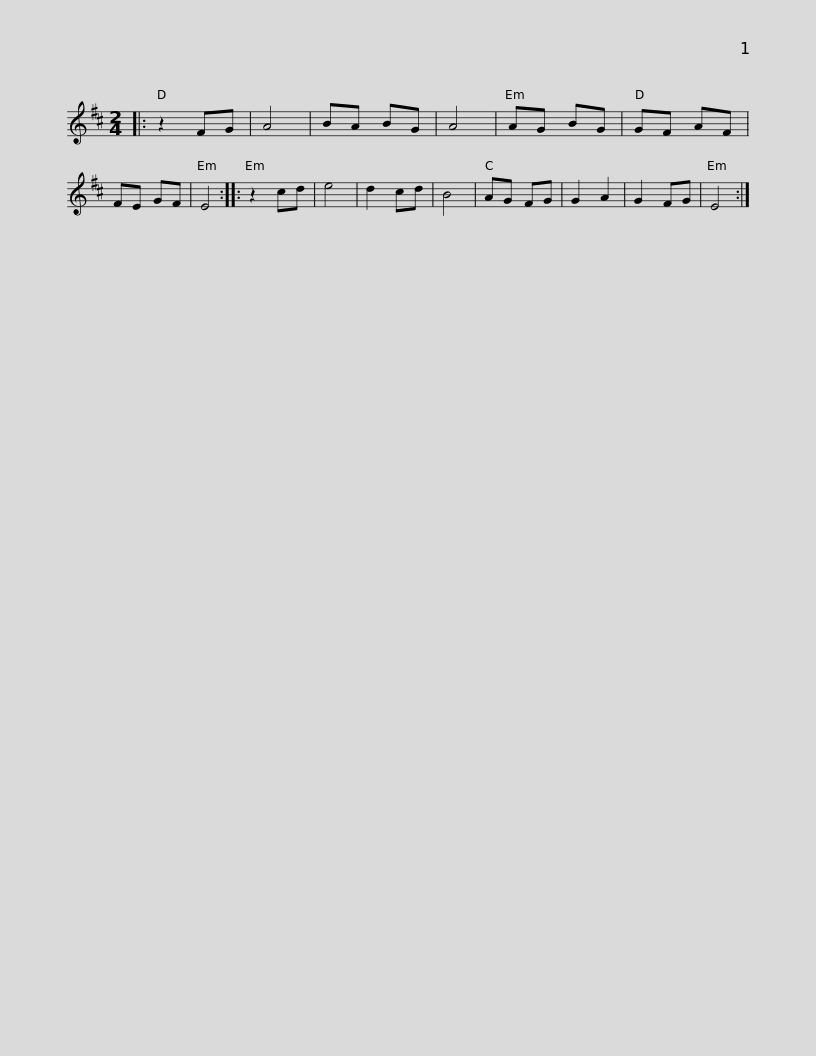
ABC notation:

X:1
L:1/8
M:2/4
I:linebreak $
K:D
V:1 treble
V:1
|: z2 FG | A4 | BA BG | A4 | AG BG | %5
 GF AF | FE GF | E4 :: z2 cd | e4 | %10
 d2 cd | B4 | AG FG |$ G2 A2 | G2 FG | %15
 E4 :| %16
